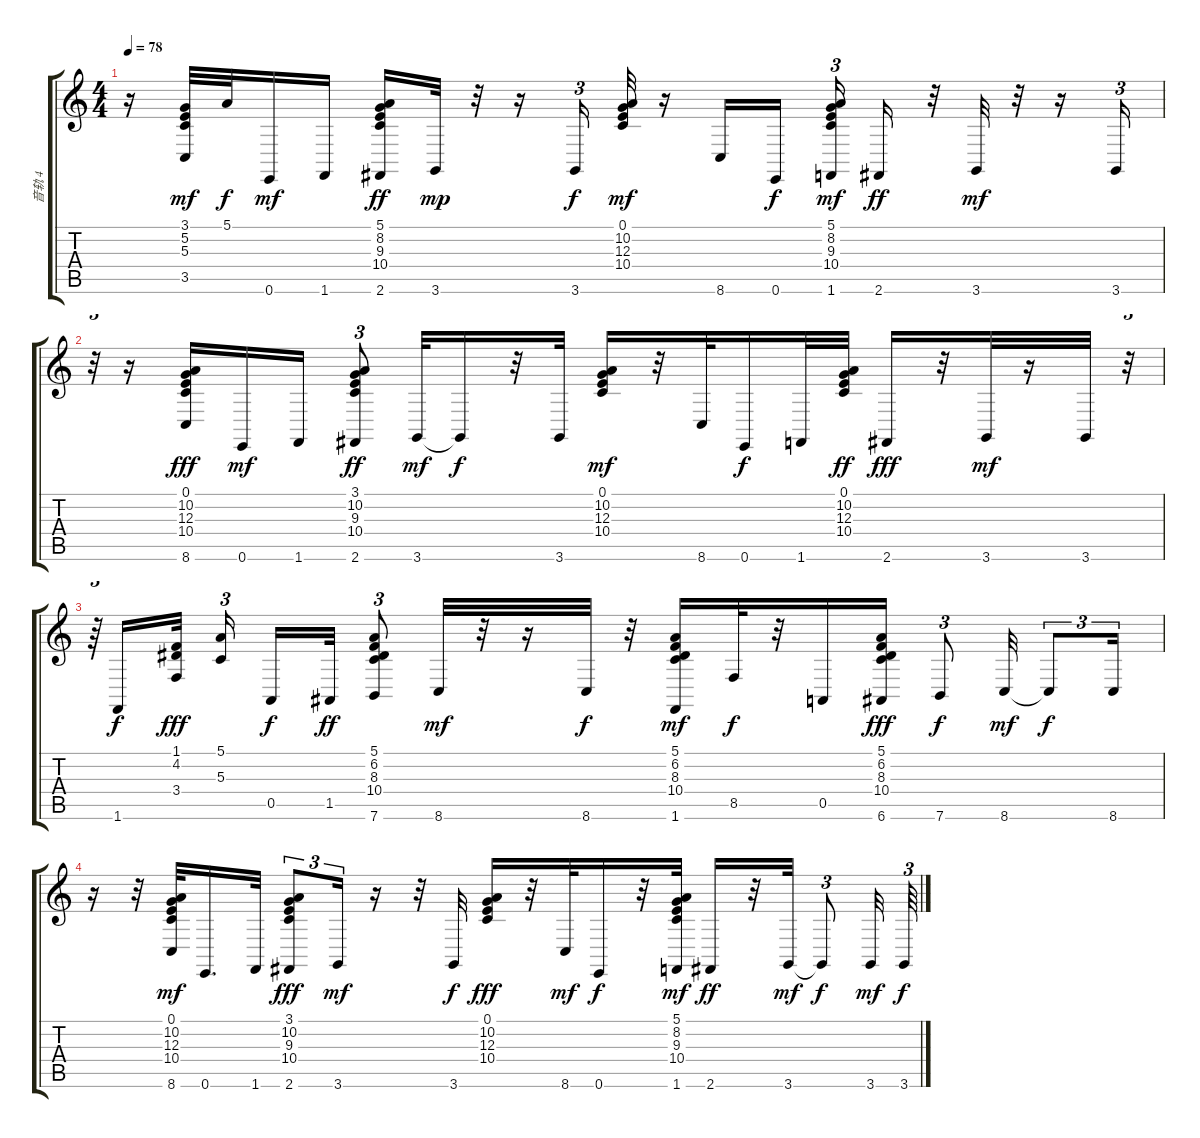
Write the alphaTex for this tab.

\track ("音轨 4" "音轨 4") {instrument harmonica}
\staff {score tabs}
\tuning (E4 B3 G3 D3 A2 E2) {hide}
\ts (4 4)
\tempo 78
\clef g2
\ks c
r.16{dy fff} (3.1 5.2 5.3 3.5).32{dy mf} 5.1.32{dy f} 0.6.16{dy mf} 1.6.16 (5.1 8.2 9.3 10.4 2.6).16{dy ff} 3.6.32{dy mp} r.32 r.16 3.6.16{tu (3 2) dy f} (0.1 10.2 12.3 10.4).32{dy mf} r.16 8.6.16 0.6.16{dy f beam splitsecondary} (5.1 8.2 9.3 10.4 1.6).16{tu (3 2) dy mf} 2.6.16{dy ff} r.32 3.6.32{dy mf} r.32 r.16 3.6.16{tu (3 2)} |
r.32{tu (3 2)} r.16 (0.1 10.2 12.3 10.4 8.6).16{dy fff} 0.6.16{dy mf} 1.6.16 (3.1 10.2 9.3 10.4 2.6).8{tu (3 2) dy ff} 3.6.32{dy mf} 3.6{t}.16{dy f} r.32 3.6.32 (0.1 10.2 12.3 10.4).16{dy mf} r.32 8.6.32 0.6.16{dy f} 1.6.32 (0.1 10.2 12.3 10.4).32{dy ff} 2.6.16{dy fff} r.32 3.6.32{dy mf} r.16 3.6.32 r.32{tu (3 2)} |
r.64{tu (3 2)} 1.6.16{dy f} (1.1 4.2 3.4).32{dy fff beam splitsecondary} (5.1 5.3).16{tu (3 2) beam splitsecondary} 0.5.16{dy f} 1.5.32{dy ff} (5.1 6.2 8.3 10.4 7.6).8{tu (3 2)} 8.6.32{dy mf} r.32 r.16 8.6.32{dy f} r.32 (5.1 6.2 8.3 10.4 1.6).16{dy mf} 8.5.32{dy f} r.32 0.5.16 (5.1 6.2 8.3 10.4 6.6).16{dy fff} 7.6.8{tu (3 2) dy f} 8.6.32{dy mf} 8.6{t}.8{tu (3 2) dy f} 8.6.16{tu (3 2)} |
r.16 r.32 (0.1 10.2 12.3 10.4 8.6).32{dy mf} 0.6.16{d} 1.6.32 (3.1 10.2 9.3 10.4 2.6).8{tu (3 2) dy fff} 3.6.16{tu (3 2) dy mf} r.16 r.32 3.6.32{dy f} (0.1 10.2 12.3 10.4).16{dy fff} r.32 8.6.32{dy mf} 0.6.16{dy f} r.32 (5.1 8.2 9.3 10.4 1.6).32{dy mf} 2.6.16{dy ff} r.32 3.6.32{dy mf} 3.6{t}.8{tu (3 2) dy f} 3.6.32{dy mf} 3.6.64{tu (3 2) dy f}
